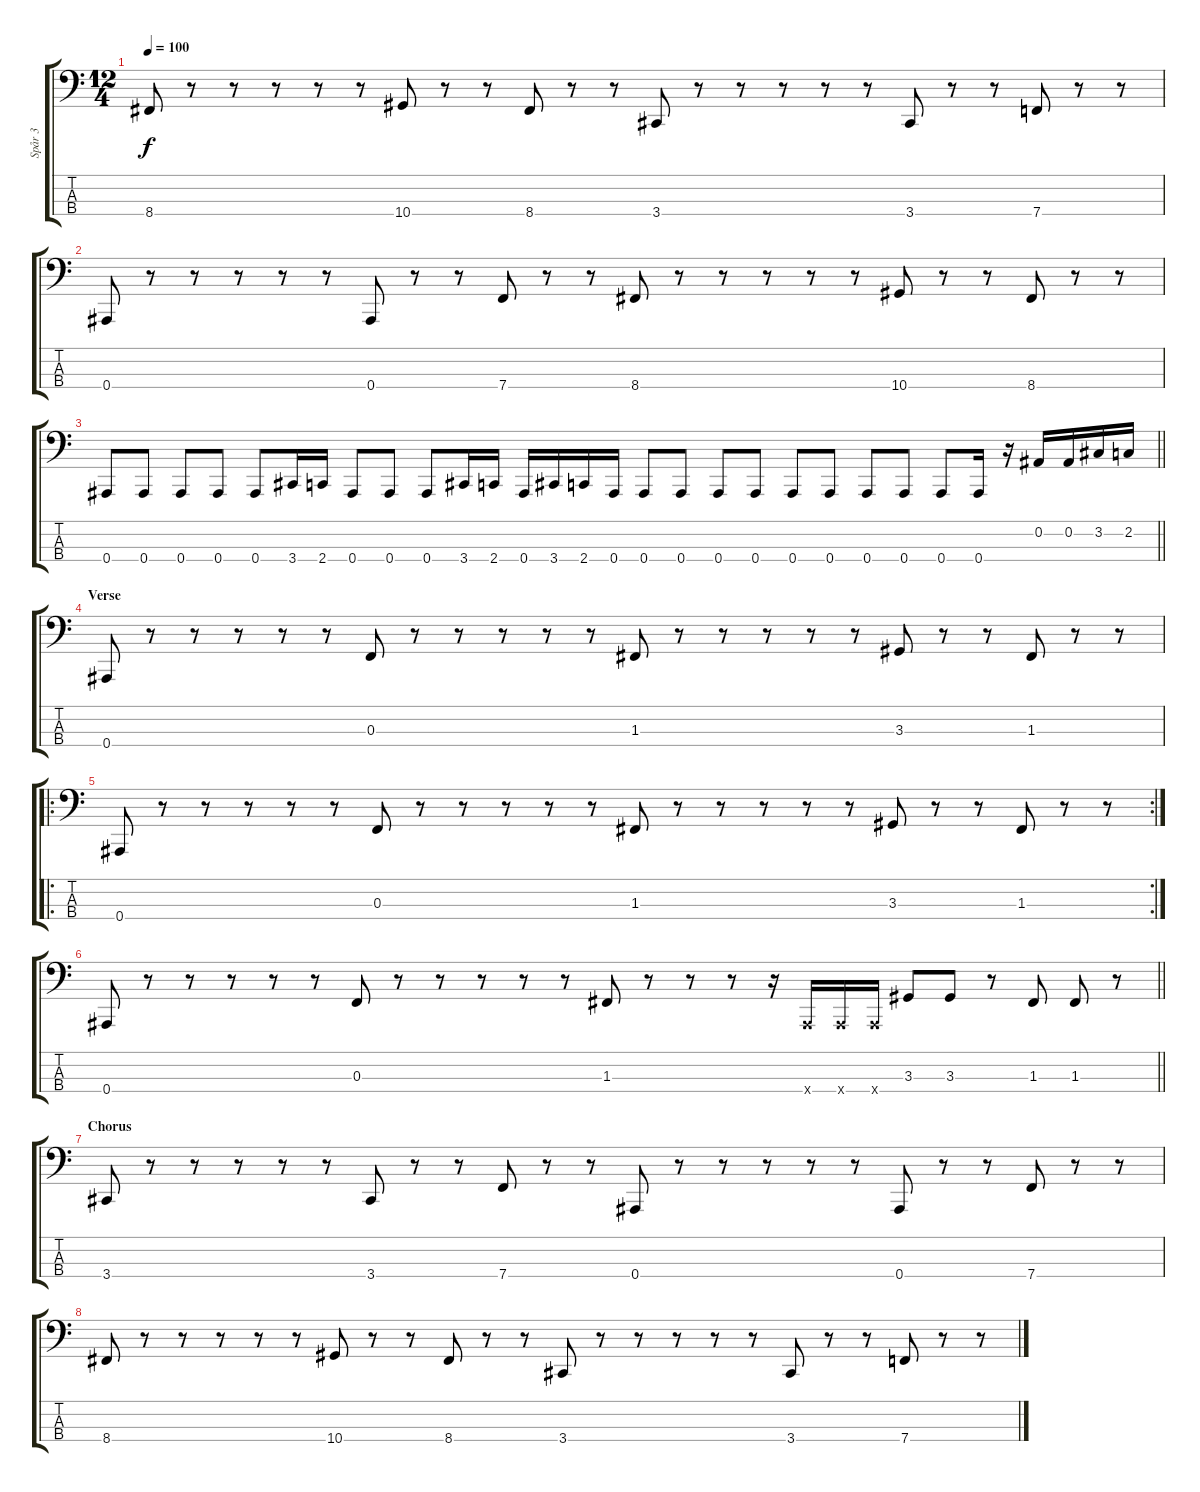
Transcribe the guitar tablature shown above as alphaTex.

\track ("Spår 3" "Spår 3") {instrument electricbassfinger}
\staff {score tabs}
\tuning (Eb2 Bb1 F1 Bb0) {hide}
\ts (12 4)
\tempo 100
\clef f4
\ks c
8.4.8{dy f} r.8 r.8 r.8 r.8 r.8 10.4.8 r.8 r.8 8.4.8 r.8 r.8 3.4.8 r.8 r.8 r.8 r.8 r.8 3.4.8 r.8 r.8 7.4.8 r.8 r.8 |
0.4.8 r.8 r.8 r.8 r.8 r.8 0.4.8 r.8 r.8 7.4.8 r.8 r.8 8.4.8 r.8 r.8 r.8 r.8 r.8 10.4.8 r.8 r.8 8.4.8 r.8 r.8 |
\barLineRight lightlight
0.4.8 0.4.8 0.4.8 0.4.8 0.4.8 3.4.16 2.4.16 0.4.8 0.4.8 0.4.8 3.4.16 2.4.16 0.4.16 3.4.16 2.4.16 0.4.16 0.4.8 0.4.8 0.4.8 0.4.8 0.4.8 0.4.8 0.4.8 0.4.8 0.4.8 0.4.16 r.16 0.2.16 0.2.16 3.2.16 2.2.16 |
\section ("" "Verse")
0.4.8 r.8 r.8 r.8 r.8 r.8 0.3.8 r.8 r.8 r.8 r.8 r.8 1.3.8 r.8 r.8 r.8 r.8 r.8 3.3.8 r.8 r.8 1.3.8 r.8 r.8 |
\ro
\rc 2
0.4.8 r.8 r.8 r.8 r.8 r.8 0.3.8 r.8 r.8 r.8 r.8 r.8 1.3.8 r.8 r.8 r.8 r.8 r.8 3.3.8 r.8 r.8 1.3.8 r.8 r.8 |
\barLineRight lightlight
0.4.8 r.8 r.8 r.8 r.8 r.8 0.3.8 r.8 r.8 r.8 r.8 r.8 1.3.8 r.8 r.8 r.8 r.16 0.4{x}.16 0.4{x}.16 0.4{x}.16 3.3.8 3.3.8 r.8 1.3.8 1.3.8 r.8 |
\section ("" "Chorus")
3.4.8 r.8 r.8 r.8 r.8 r.8 3.4.8 r.8 r.8 7.4.8 r.8 r.8 0.4.8 r.8 r.8 r.8 r.8 r.8 0.4.8 r.8 r.8 7.4.8 r.8 r.8 |
8.4.8 r.8 r.8 r.8 r.8 r.8 10.4.8 r.8 r.8 8.4.8 r.8 r.8 3.4.8 r.8 r.8 r.8 r.8 r.8 3.4.8 r.8 r.8 7.4.8 r.8 r.8
